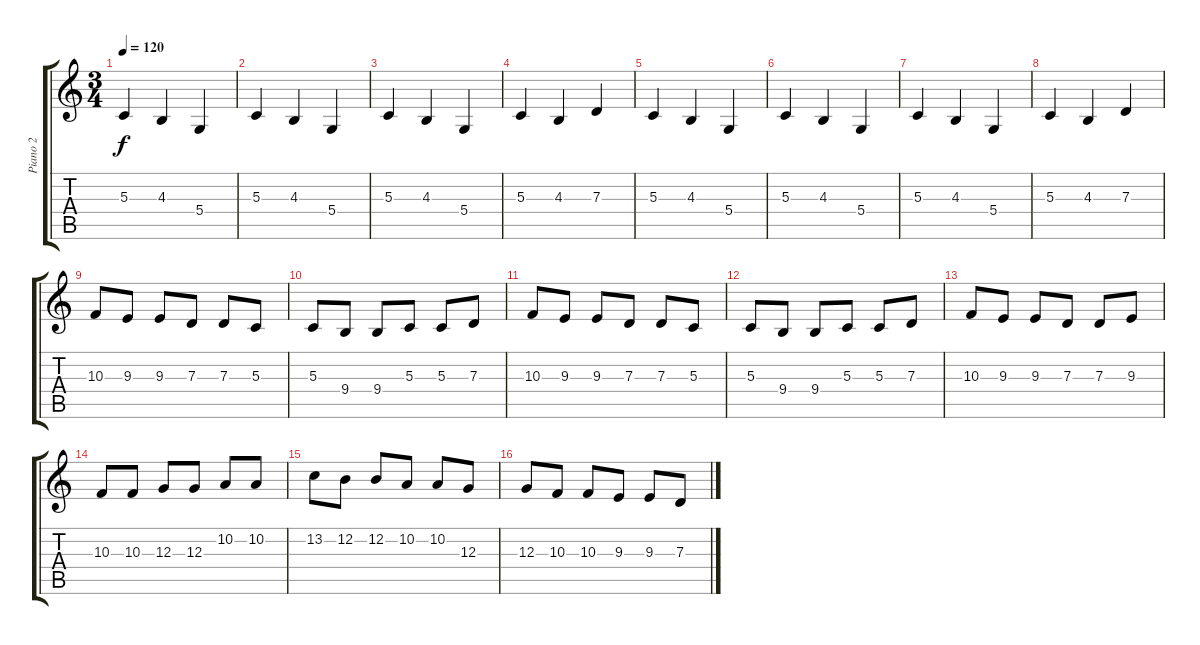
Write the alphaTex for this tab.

\track ("Piano 2" "Piano 2") {instrument acousticgrandpiano}
\staff {score tabs}
\tuning (E4 B3 G3 D3 A2 E2) {hide}
\ts (3 4)
\tempo 120
\clef g2
\ks c
5.3.4{dy f instrument acousticgrandpiano} 4.3.4 5.4.4 |
5.3.4 4.3.4 5.4.4 |
5.3.4 4.3.4 5.4.4 |
5.3.4 4.3.4 7.3.4 |
5.3.4 4.3.4 5.4.4 |
5.3.4 4.3.4 5.4.4 |
5.3.4 4.3.4 5.4.4 |
5.3.4 4.3.4 7.3.4 |
10.3.8 9.3.8 9.3.8 7.3.8 7.3.8 5.3.8 |
5.3.8 9.4.8 9.4.8 5.3.8 5.3.8 7.3.8 |
10.3.8 9.3.8 9.3.8 7.3.8 7.3.8 5.3.8 |
5.3.8 9.4.8 9.4.8 5.3.8 5.3.8 7.3.8 |
10.3.8 9.3.8 9.3.8 7.3.8 7.3.8 9.3.8 |
10.3.8 10.3.8 12.3.8 12.3.8 10.2.8 10.2.8 |
13.2.8 12.2.8 12.2.8 10.2.8 10.2.8 12.3.8 |
12.3.8 10.3.8 10.3.8 9.3.8 9.3.8 7.3.8
